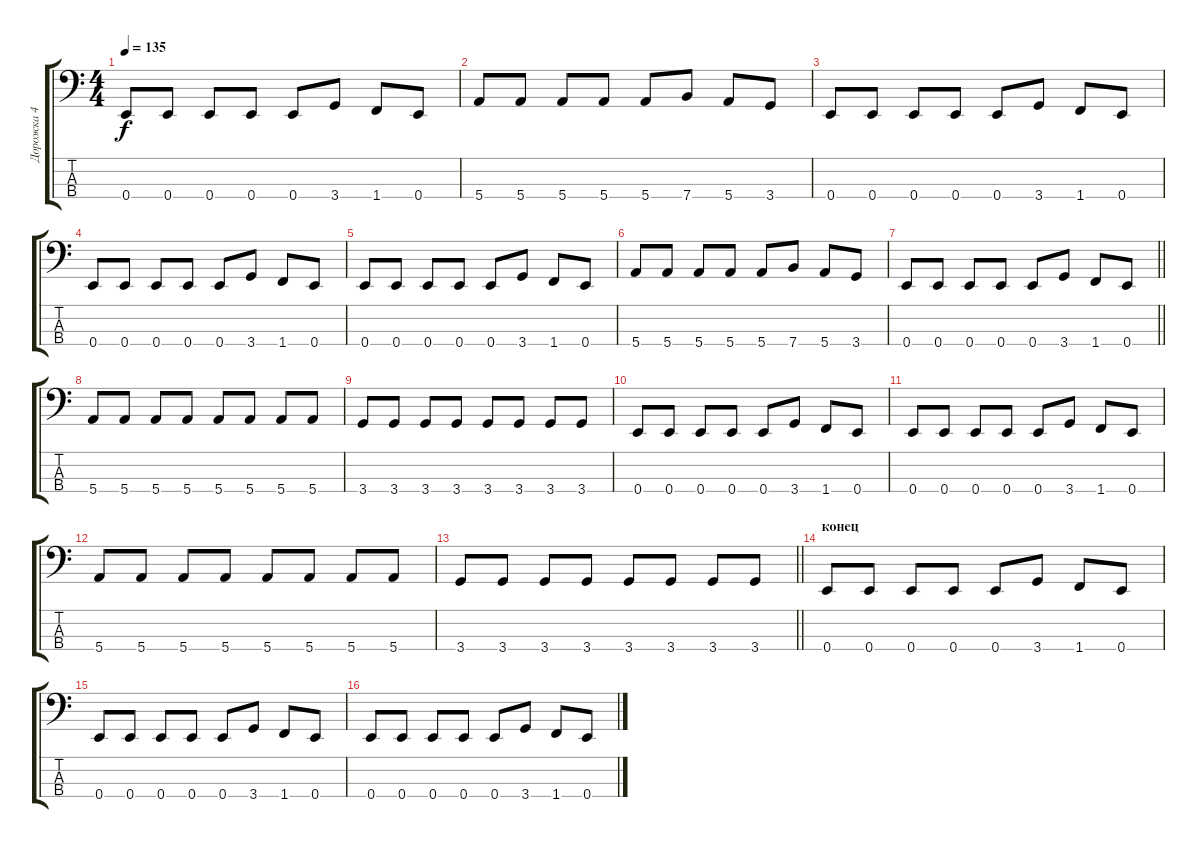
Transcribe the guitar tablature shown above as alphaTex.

\track ("Дорожка 4" "Дорожка 4") {instrument electricbassfinger}
\staff {score tabs}
\tuning (G2 D2 A1 E1) {hide}
\ts (4 4)
\tempo 135
\clef f4
\ks c
0.4.8{dy f} 0.4.8 0.4.8 0.4.8 0.4.8 3.4.8 1.4.8 0.4.8 |
5.4.8 5.4.8 5.4.8 5.4.8 5.4.8 7.4.8 5.4.8 3.4.8 |
0.4.8 0.4.8 0.4.8 0.4.8 0.4.8 3.4.8 1.4.8 0.4.8 |
0.4.8 0.4.8 0.4.8 0.4.8 0.4.8 3.4.8 1.4.8 0.4.8 |
0.4.8 0.4.8 0.4.8 0.4.8 0.4.8 3.4.8 1.4.8 0.4.8 |
5.4.8 5.4.8 5.4.8 5.4.8 5.4.8 7.4.8 5.4.8 3.4.8 |
\barLineRight lightlight
0.4.8 0.4.8 0.4.8 0.4.8 0.4.8 3.4.8 1.4.8 0.4.8 |
5.4.8 5.4.8 5.4.8 5.4.8 5.4.8 5.4.8 5.4.8 5.4.8 |
3.4.8 3.4.8 3.4.8 3.4.8 3.4.8 3.4.8 3.4.8 3.4.8 |
0.4.8 0.4.8 0.4.8 0.4.8 0.4.8 3.4.8 1.4.8 0.4.8 |
0.4.8 0.4.8 0.4.8 0.4.8 0.4.8 3.4.8 1.4.8 0.4.8 |
5.4.8 5.4.8 5.4.8 5.4.8 5.4.8 5.4.8 5.4.8 5.4.8 |
\barLineRight lightlight
3.4.8 3.4.8 3.4.8 3.4.8 3.4.8 3.4.8 3.4.8 3.4.8 |
\section ("" "конец")
0.4.8 0.4.8 0.4.8 0.4.8 0.4.8 3.4.8 1.4.8 0.4.8 |
0.4.8 0.4.8 0.4.8 0.4.8 0.4.8 3.4.8 1.4.8 0.4.8 |
0.4.8 0.4.8 0.4.8 0.4.8 0.4.8 3.4.8 1.4.8 0.4.8
